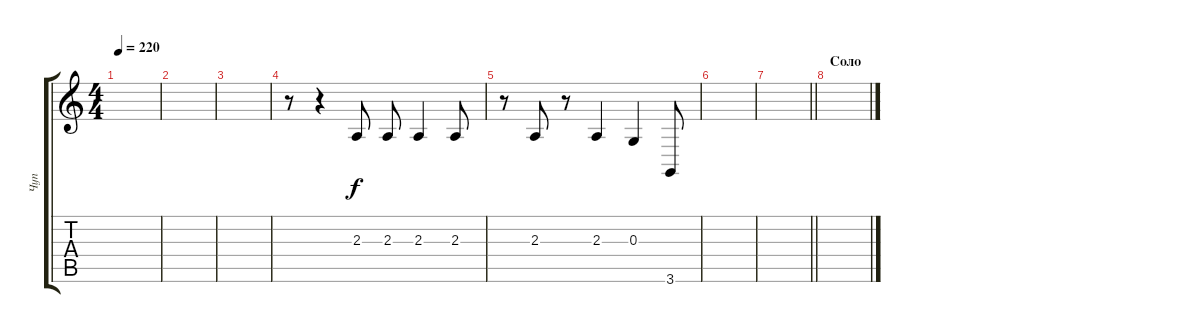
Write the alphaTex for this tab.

\track ("Чуп" "Чуп") {instrument tenorsax}
\staff {score tabs}
\tuning (E4 B3 G3 D3 A2 E2) {hide}
\ts (4 4)
\tempo 220
\clef g2
\ks c
|
|
|
r.8 r.4 2.3.8 2.3.8 2.3.4 2.3.8 |
r.8 2.3.8 r.8 2.3.4 0.3.4 3.6.8 |
|
\barLineRight lightlight
|
\section ("" "Соло")
